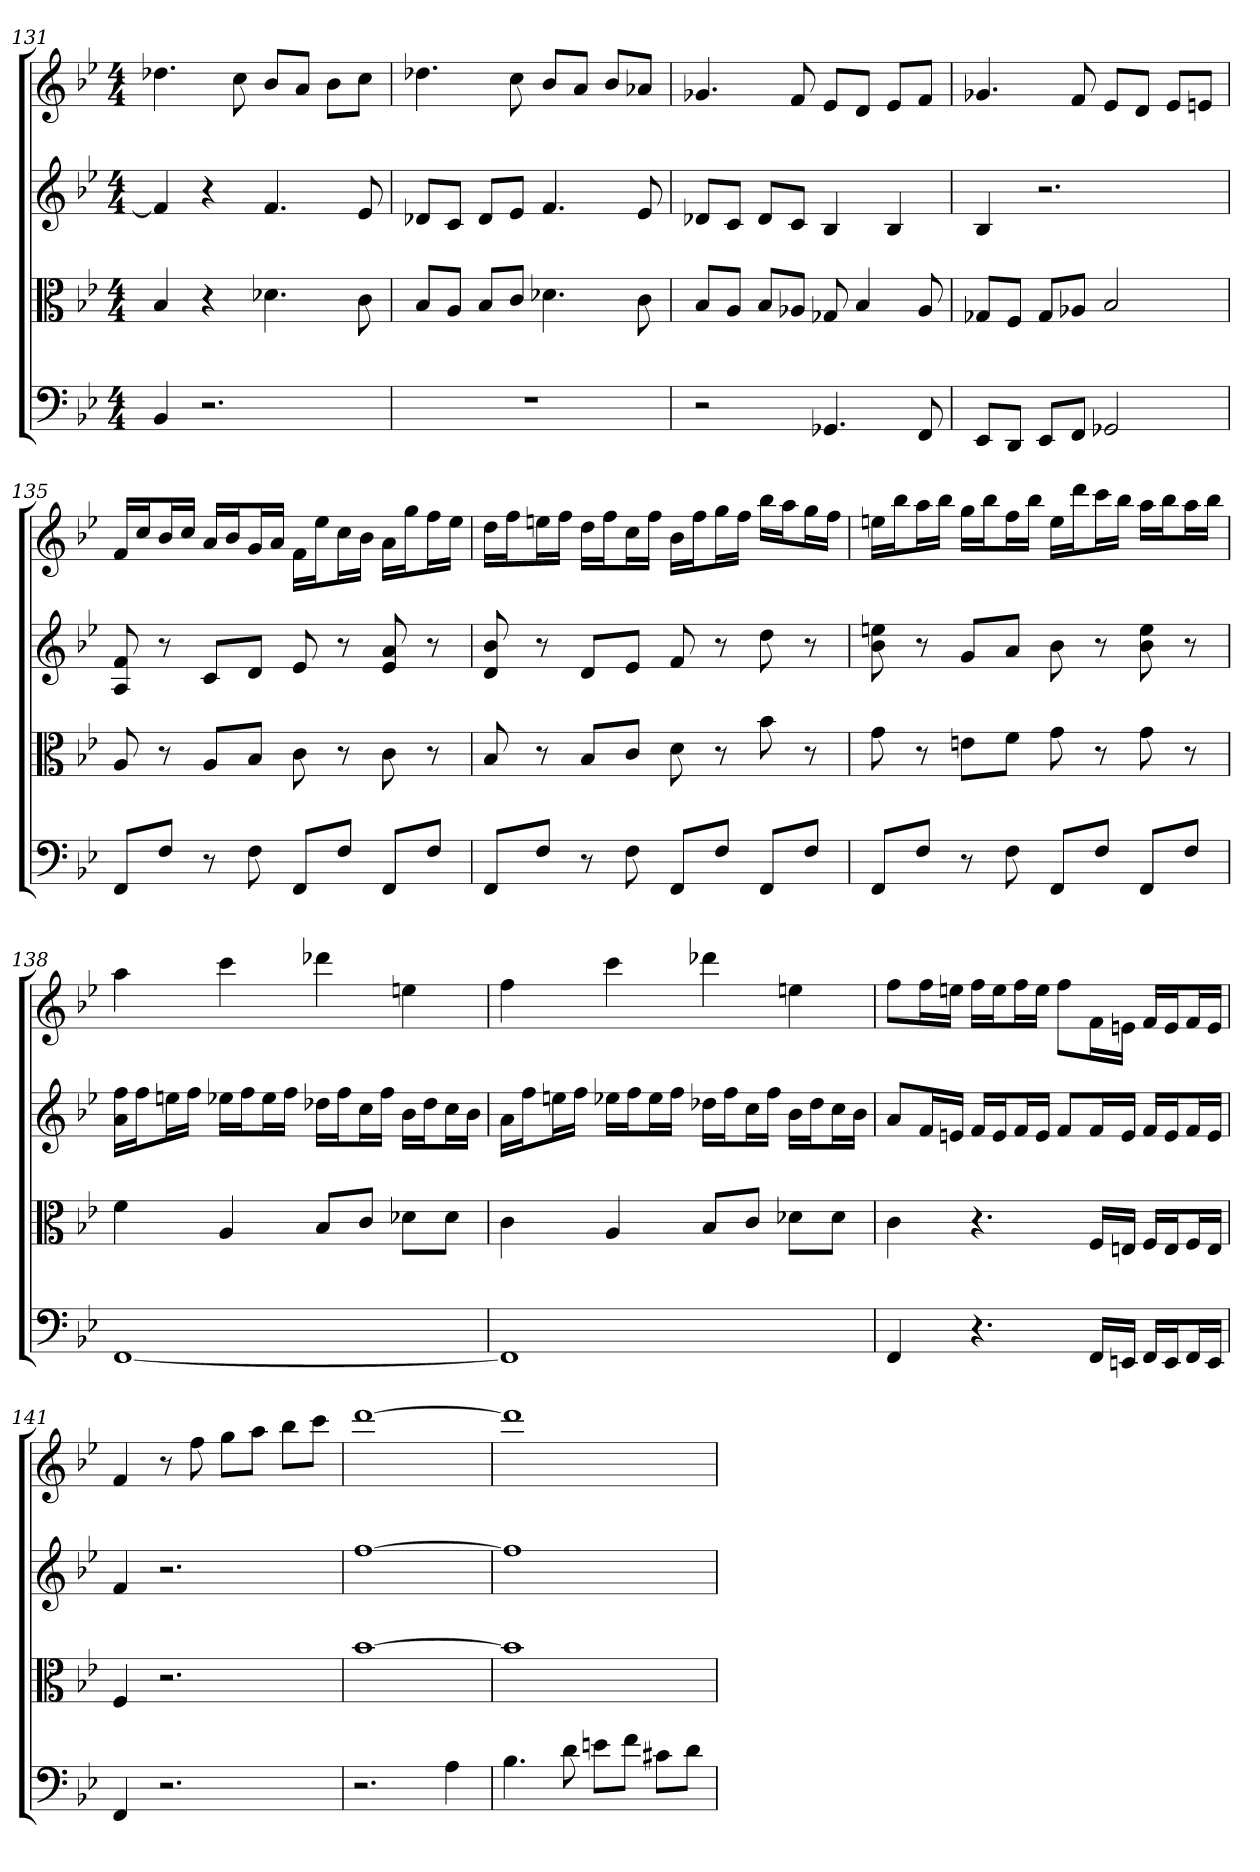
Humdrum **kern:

**kern	**kern	**kern	**kern
*part4	*part3	*part2	*part1
*staff4	*staff3	*staff2	*staff1
*clefF4	*clefC3	*	*
*k[b-e-]	*k[b-e-]	*k[b-e-]	*k[b-e-]
*B-:	*B-:	*B-:	*B-:
*M4/4	*M4/4	*M4/4	*M4/4
=131	=131	=131	=131
4BB-	4B-	4f]	4.dd-X
2.r	4r	4r	.
.	.	.	8cc
.	4.d-X	4.f	8b-L
.	.	.	8aJ
.	.	.	8b-L
.	8c	8e-	8ccJ
=132	=132	=132	=132
1r	8B-/L	8d-XL	4.dd-X
.	8A/J	8cJ	.
.	8B-/L	8d-L	.
.	8c/J	8e-J	8cc
.	4.d-X	4.f	8b-L
.	.	.	8aJ
.	.	.	8b-L
.	8c	8e-	8a-XJ
=133	=133	=133	=133
2r	8B-/L	8d-XL	4.g-X
.	8A/J	8cJ	.
.	8B-/L	8d-L	.
.	8A-X/J	8cJ	8f
4.GG-X	8G-X	4B-	8e-L
.	4B-	.	8dJ
.	.	4B-	8e-L
8FF	8A-	.	8fJ
=134	=134	=134	=134
8EE-/L	8G-X/L	4B-	4.g-X
8DD/J	8F/J	.	.
8EE-/L	8G-/L	2.r	.
8FF/J	8A-X/J	.	8f
2GG-X	2B-	.	8e-L
.	.	.	8dJ
.	.	.	8e-L
.	.	.	8enJ
=135	=135	=135	=135
8FF/L	8A	8A 8f	16fLL
.	.	.	16ccJ
8F/J	8r	8r	16b-L
.	.	.	16ccJJ
8r	8A/L	8cL	16aLL
.	.	.	16b-J
8F	8B-/J	8dJ	16gL
.	.	.	16aJJ
8FF/L	8c	8e-	16fLL
.	.	.	16ee-J
8F/J	8r	8r	16ccL
.	.	.	16b-JJ
8FF/L	8c	8e- 8a	16aLL
.	.	.	16ggJ
8F/J	8r	8r	16ffL
.	.	.	16ee-JJ
=136	=136	=136	=136
8FF/L	8B-	8d 8b-	16ddLL
.	.	.	16ffJ
8F/J	8r	8r	16eenL
.	.	.	16ffJJ
8r	8B-/L	8dL	16ddLL
.	.	.	16ffJ
8F	8c/J	8e-J	16ccL
.	.	.	16ffJJ
8FF/L	8d	8f	16b-LL
.	.	.	16ffJ
8F/J	8r	8r	16ggL
.	.	.	16ffJJ
8FF/L	8b-	8dd	16bb-LL
.	.	.	16aaJ
8F/J	8r	8r	16ggL
.	.	.	16ffJJ
=137	=137	=137	=137
8FF/L	8g	8b- 8een	16eenLL
.	.	.	16bb-J
8F/J	8r	8r	16aaL
.	.	.	16bb-JJ
8r	8en\L	8gL	16ggLL
.	.	.	16bb-J
8F	8f\J	8aJ	16ffL
.	.	.	16bb-JJ
8FF/L	8g	8b-	16eeLL
.	.	.	16dddJ
8F/J	8r	8r	16cccL
.	.	.	16bb-JJ
8FF/L	8g	8b- 8ee	16aaLL
.	.	.	16bb-J
8F/J	8r	8r	16aaL
.	.	.	16bb-JJ
=138	=138	=138	=138
[1FF	4f	16a 16ffLL	4aa
.	.	16ffJ	.
.	.	16eenL	.
.	.	16ffJJ	.
.	4A	16ee-XLL	4ccc
.	.	16ffJ	.
.	.	16ee-L	.
.	.	16ffJJ	.
.	8B-/L	16dd-XLL	4ddd-X
.	.	16ffJ	.
.	8c/J	16ccL	.
.	.	16ffJJ	.
.	8d-X\L	16b-LL	4een
.	.	16dd-J	.
.	8d-\J	16ccL	.
.	.	16b-JJ	.
=139	=139	=139	=139
1FF]	4c	16aLL	4ff
.	.	16ffJ	.
.	.	16eenL	.
.	.	16ffJJ	.
.	4A	16ee-XLL	4ccc
.	.	16ffJ	.
.	.	16ee-L	.
.	.	16ffJJ	.
.	8B-/L	16dd-XLL	4ddd-X
.	.	16ffJ	.
.	8c/J	16ccL	.
.	.	16ffJJ	.
.	8d-X\L	16b-LL	4een
.	.	16dd-J	.
.	8d-\J	16ccL	.
.	.	16b-JJ	.
=140	=140	=140	=140
4FF	4c	8aL	8ffL
.	.	16fL	16ffL
.	.	16enJJ	16eenJJ
4.r	4.r	16fLL	16ffLL
.	.	16eJ	16eeJ
.	.	16fL	16ffL
.	.	16eJJ	16eeJJ
.	.	8fL	8ffL
16FF/LL	16F/LL	16fL	16fL
16EEn/JJ	16En/JJ	16eJJ	16enJJ
16FF/LL	16F/LL	16fLL	16fLL
16EE/J	16E/J	16eJ	16eJ
16FF/L	16F/L	16fL	16fL
16EE/JJ	16E/JJ	16eJJ	16eJJ
=141	=141	=141	=141
4FF	4F	4f	4f
2.r	2.r	2.r	8r
.	.	.	8ff
.	.	.	8ggL
.	.	.	8aaJ
.	.	.	8bb-L
.	.	.	8cccJ
=142	=142	=142	=142
2.r	[1b-	[1ff	[1ddd
4A	.	.	.
=143	=143	=143	=143
4.B-	1b-]	1ff]	1ddd]
8d	.	.	.
8en\L	.	.	.
8f\J	.	.	.
8c#X\L	.	.	.
8d\J	.	.	.
=	=	=	=
*-	*-	*-	*-
